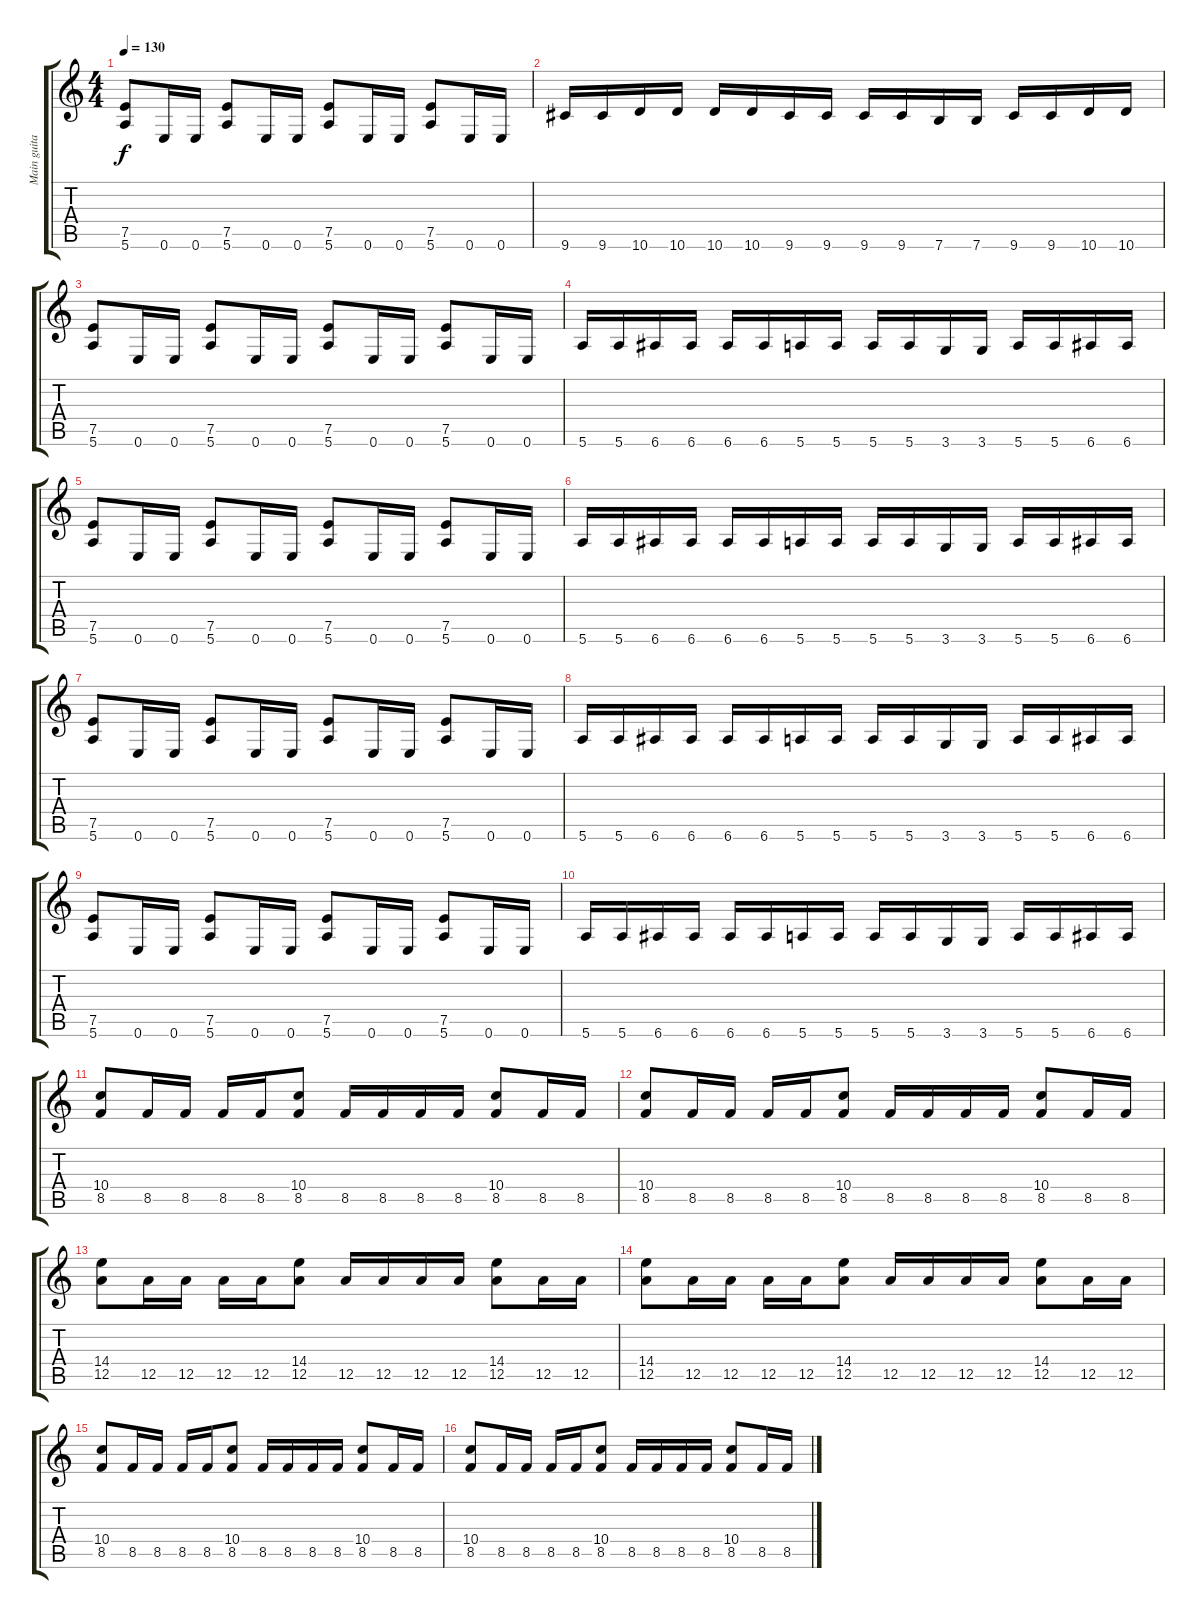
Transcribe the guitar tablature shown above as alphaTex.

\track ("Main guitar" "Main guita") {instrument distortionguitar}
\staff {score tabs}
\tuning (E4 B3 G3 D3 A2 E2) {hide}
\ts (4 4)
\tempo 130
\clef g2
\ks c
(7.5 5.6).8{dy f} 0.6.16 0.6.16 (7.5 5.6).8 0.6.16 0.6.16 (7.5 5.6).8 0.6.16 0.6.16 (7.5 5.6).8 0.6.16 0.6.16 |
9.6.16 9.6.16 10.6.16 10.6.16 10.6.16 10.6.16 9.6.16 9.6.16 9.6.16 9.6.16 7.6.16 7.6.16 9.6.16 9.6.16 10.6.16 10.6.16 |
(7.5 5.6).8 0.6.16 0.6.16 (7.5 5.6).8 0.6.16 0.6.16 (7.5 5.6).8 0.6.16 0.6.16 (7.5 5.6).8 0.6.16 0.6.16 |
5.6.16 5.6.16 6.6.16 6.6.16 6.6.16 6.6.16 5.6.16 5.6.16 5.6.16 5.6.16 3.6.16 3.6.16 5.6.16 5.6.16 6.6.16 6.6.16 |
(7.5 5.6).8 0.6.16 0.6.16 (7.5 5.6).8 0.6.16 0.6.16 (7.5 5.6).8 0.6.16 0.6.16 (7.5 5.6).8 0.6.16 0.6.16 |
5.6.16 5.6.16 6.6.16 6.6.16 6.6.16 6.6.16 5.6.16 5.6.16 5.6.16 5.6.16 3.6.16 3.6.16 5.6.16 5.6.16 6.6.16 6.6.16 |
(7.5 5.6).8 0.6.16 0.6.16 (7.5 5.6).8 0.6.16 0.6.16 (7.5 5.6).8 0.6.16 0.6.16 (7.5 5.6).8 0.6.16 0.6.16 |
5.6.16 5.6.16 6.6.16 6.6.16 6.6.16 6.6.16 5.6.16 5.6.16 5.6.16 5.6.16 3.6.16 3.6.16 5.6.16 5.6.16 6.6.16 6.6.16 |
(7.5 5.6).8 0.6.16 0.6.16 (7.5 5.6).8 0.6.16 0.6.16 (7.5 5.6).8 0.6.16 0.6.16 (7.5 5.6).8 0.6.16 0.6.16 |
5.6.16 5.6.16 6.6.16 6.6.16 6.6.16 6.6.16 5.6.16 5.6.16 5.6.16 5.6.16 3.6.16 3.6.16 5.6.16 5.6.16 6.6.16 6.6.16 |
(10.4 8.5).8 8.5.16 8.5.16 8.5.16 8.5.16 (10.4 8.5).8 8.5.16 8.5.16 8.5.16 8.5.16 (10.4 8.5).8 8.5.16 8.5.16 |
(10.4 8.5).8 8.5.16 8.5.16 8.5.16 8.5.16 (10.4 8.5).8 8.5.16 8.5.16 8.5.16 8.5.16 (10.4 8.5).8 8.5.16 8.5.16 |
(14.4 12.5).8 12.5.16 12.5.16 12.5.16 12.5.16 (14.4 12.5).8 12.5.16 12.5.16 12.5.16 12.5.16 (14.4 12.5).8 12.5.16 12.5.16 |
(14.4 12.5).8 12.5.16 12.5.16 12.5.16 12.5.16 (14.4 12.5).8 12.5.16 12.5.16 12.5.16 12.5.16 (14.4 12.5).8 12.5.16 12.5.16 |
(10.4 8.5).8 8.5.16 8.5.16 8.5.16 8.5.16 (10.4 8.5).8 8.5.16 8.5.16 8.5.16 8.5.16 (10.4 8.5).8 8.5.16 8.5.16 |
(10.4 8.5).8 8.5.16 8.5.16 8.5.16 8.5.16 (10.4 8.5).8 8.5.16 8.5.16 8.5.16 8.5.16 (10.4 8.5).8 8.5.16 8.5.16
